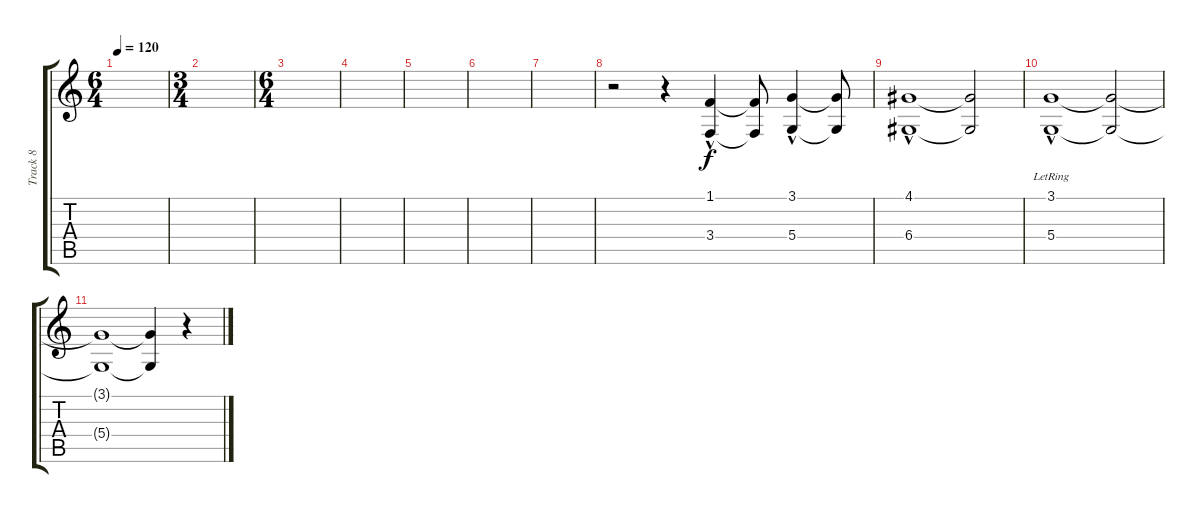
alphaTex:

\track ("Track 8" "Track 8") {instrument fx7echoes}
\staff {score tabs}
\tuning (E4 B3 G3 D3 A2 E2) {hide}
\ts (6 4)
\tempo 120
\clef g2
\ks c
|
\ts (3 4)
|
\ts (6 4)
|
|
|
|
|
r.2 r.4 (1.1{hac} 3.4{hac}).4 (1.1{t} 3.4{t}).8 (3.1{hac} 5.4{hac}).4 (3.1{t} 5.4{t}).8 |
(4.1{hac} 6.4{hac}).1 (4.1{t} 6.4{t}).2 |
(3.1{hac lr} 5.4{hac lr}).1 (3.1{t} 5.4{t}).2 |
(3.1{t} 5.4{t}).1 (3.1{t} 5.4{t}).4 r.4
